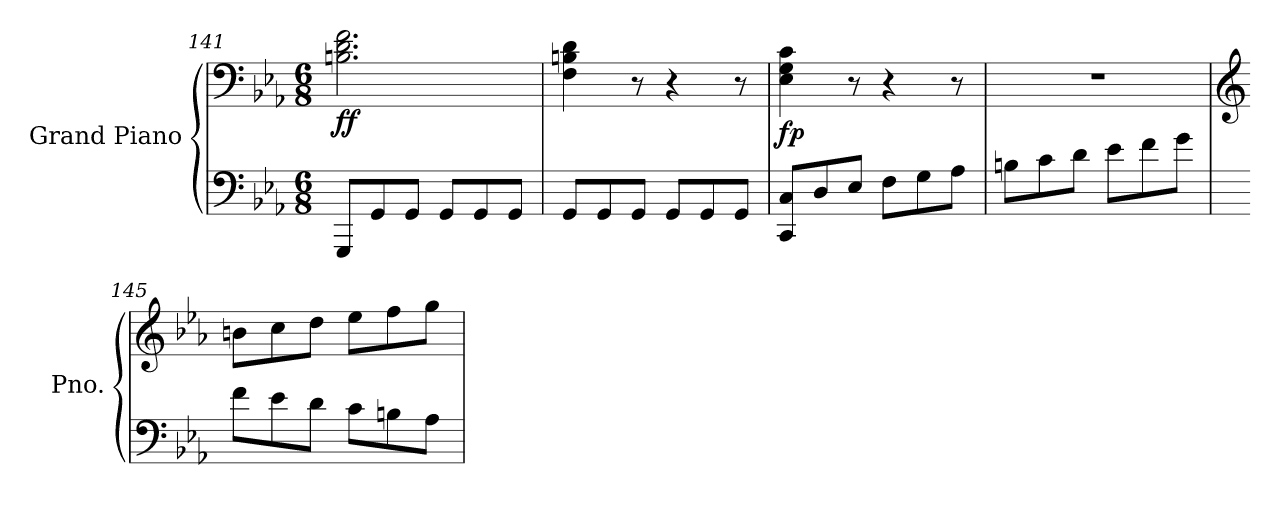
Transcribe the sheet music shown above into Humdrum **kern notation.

**kern	**kern	**dynam
*part1	*part1	*part1
*staff2	*staff1	*staff1/2
*I"Grand Piano	*	*
*I'Pno.	*	*
*clefF4	*clefF4	*
*k[b-e-a-]	*k[b-e-a-]	*
*M6/8	*M6/8	*
=141	=141	=141
!	!	!LO:DY:b
8GGG/L	2.Bn\ 2.d\ 2.f\	ff
8GG/	.	.
8GG/J	.	.
8GG/L	.	.
8GG/	.	.
8GG/J	.	.
=142	=142	=142
8GG/L	4F\ 4Bn\ 4d\	.
8GG/	.	.
8GG/J	8r	.
8GG/L	4r	.
8GG/	.	.
8GG/J	8r	.
!!LO:LB:g=z
=143	=143	=143
!	!	!LO:DY:b
8CC/ 8C/L	4E-\ 4G\ 4c\	fp
8D/	.	.
8E-/J	8r	.
8F\L	4r	.
8G\	.	.
8A-\J	8r	.
=144	=144	=144
8Bn\L	2.r	.
8c\	.	.
8d\J	.	.
8e-\L	.	.
8f\	.	.
8g\J	.	.
=145	=145	=145
*	*clefG2	*
8f\L	8bn\L	.
8e-\	8cc\	.
8d\J	8dd\J	.
8c\L	8ee-\L	.
8Bn\	8ff\	.
8A-\J	8gg\J	.
=	=	=
*-	*-	*-
